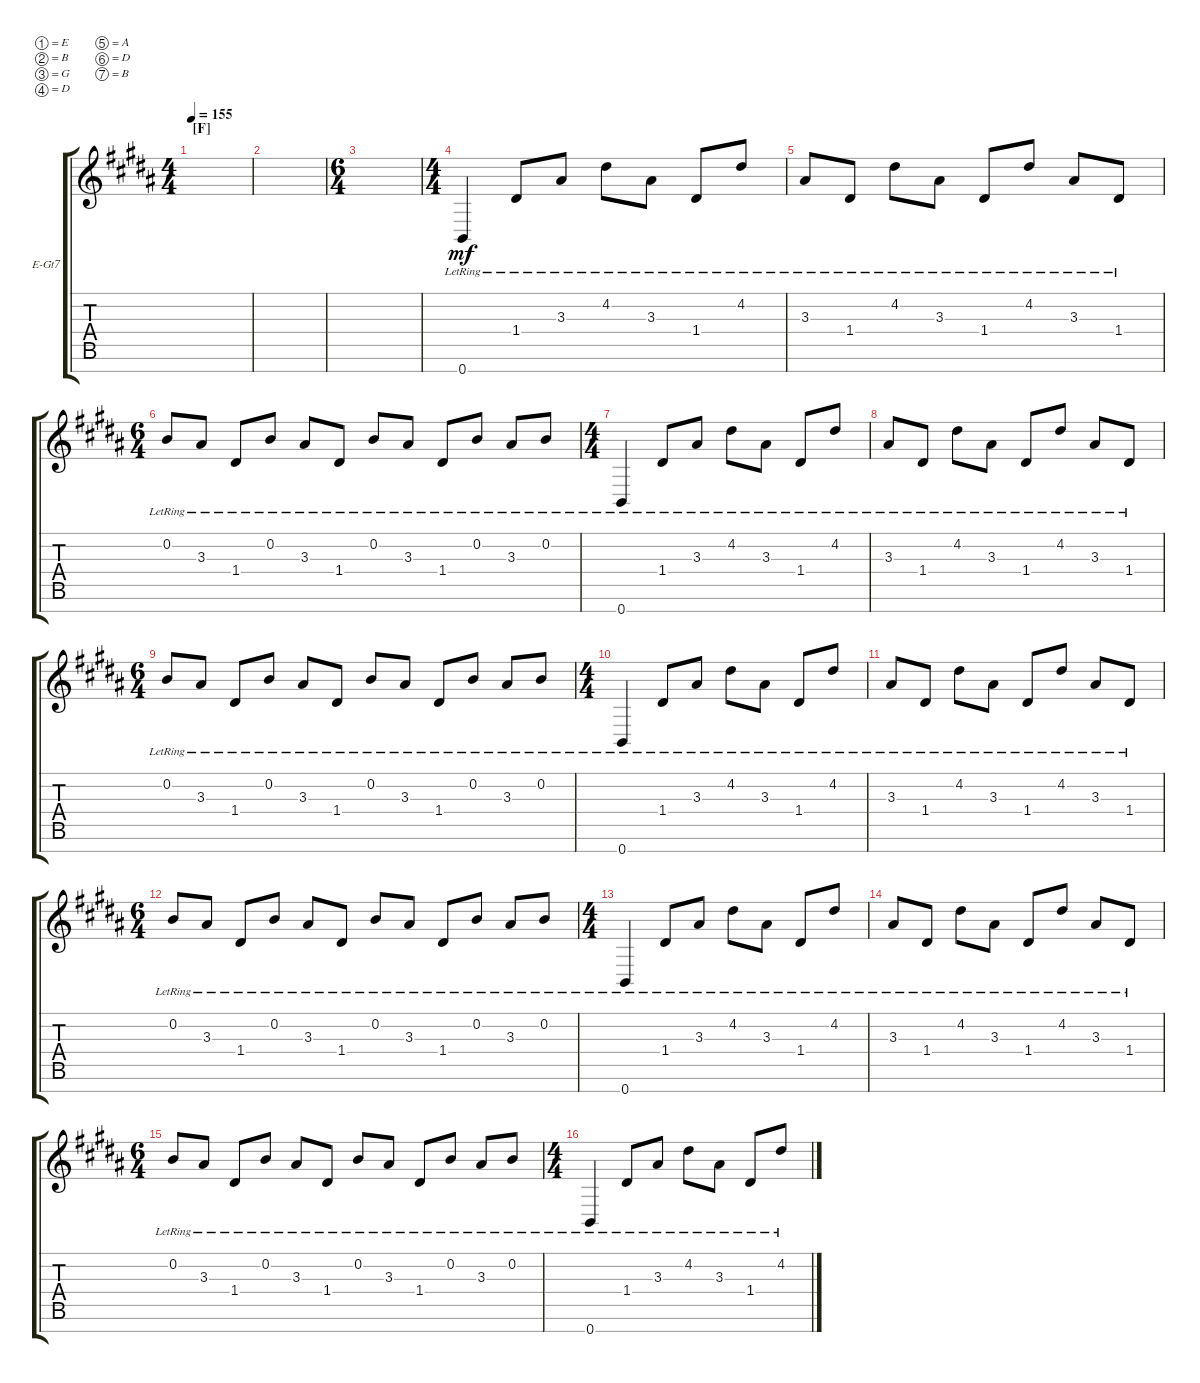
\bracketExtendMode groupsimilarinstruments
\firstSystemTrackNameOrientation horizontal
\otherSystemsTrackNameOrientation horizontal
\track ("Guitar 2" "E-Gt7") {instrument overdrivenguitar}
\staff {score tabs}
\tuning (E4 B3 G3 D3 A2 D2 B1)
\ts (4 4)
\section ("F" "")
\tempo 155
\clef g2
\ks b
|
|
\ts (6 4)
|
\ts (4 4)
0.7{lr}.4{dy mf} 1.4{lr}.8 3.3{lr}.8 4.2{lr}.8 3.3{lr}.8 1.4{lr}.8 4.2{lr}.8 |
3.3{lr}.8 1.4{lr}.8 4.2{lr}.8 3.3{lr}.8 1.4{lr}.8 4.2{lr}.8 3.3{lr}.8 1.4{lr}.8 |
\ts (6 4)
0.2{lr}.8 3.3{lr}.8 1.4{lr}.8 0.2{lr}.8 3.3{lr}.8 1.4{lr}.8 0.2{lr}.8 3.3{lr}.8 1.4{lr}.8 0.2{lr}.8 3.3{lr}.8 0.2{lr}.8 |
\ts (4 4)
0.7{lr}.4 1.4{lr}.8 3.3{lr}.8 4.2{lr}.8 3.3{lr}.8 1.4{lr}.8 4.2{lr}.8 |
3.3{lr}.8 1.4{lr}.8 4.2{lr}.8 3.3{lr}.8 1.4{lr}.8 4.2{lr}.8 3.3{lr}.8 1.4{lr}.8 |
\ts (6 4)
0.2{lr}.8 3.3{lr}.8 1.4{lr}.8 0.2{lr}.8 3.3{lr}.8 1.4{lr}.8 0.2{lr}.8 3.3{lr}.8 1.4{lr}.8 0.2{lr}.8 3.3{lr}.8 0.2{lr}.8 |
\ts (4 4)
0.7{lr}.4 1.4{lr}.8 3.3{lr}.8 4.2{lr}.8 3.3{lr}.8 1.4{lr}.8 4.2{lr}.8 |
3.3{lr}.8 1.4{lr}.8 4.2{lr}.8 3.3{lr}.8 1.4{lr}.8 4.2{lr}.8 3.3{lr}.8 1.4{lr}.8 |
\ts (6 4)
0.2{lr}.8 3.3{lr}.8 1.4{lr}.8 0.2{lr}.8 3.3{lr}.8 1.4{lr}.8 0.2{lr}.8 3.3{lr}.8 1.4{lr}.8 0.2{lr}.8 3.3{lr}.8 0.2{lr}.8 |
\ts (4 4)
0.7{lr}.4 1.4{lr}.8 3.3{lr}.8 4.2{lr}.8 3.3{lr}.8 1.4{lr}.8 4.2{lr}.8 |
3.3{lr}.8 1.4{lr}.8 4.2{lr}.8 3.3{lr}.8 1.4{lr}.8 4.2{lr}.8 3.3{lr}.8 1.4{lr}.8 |
\ts (6 4)
0.2{lr}.8 3.3{lr}.8 1.4{lr}.8 0.2{lr}.8 3.3{lr}.8 1.4{lr}.8 0.2{lr}.8 3.3{lr}.8 1.4{lr}.8 0.2{lr}.8 3.3{lr}.8 0.2{lr}.8 |
\ts (4 4)
0.7{lr}.4 1.4{lr}.8 3.3{lr}.8 4.2{lr}.8 3.3{lr}.8 1.4{lr}.8 4.2{lr}.8
